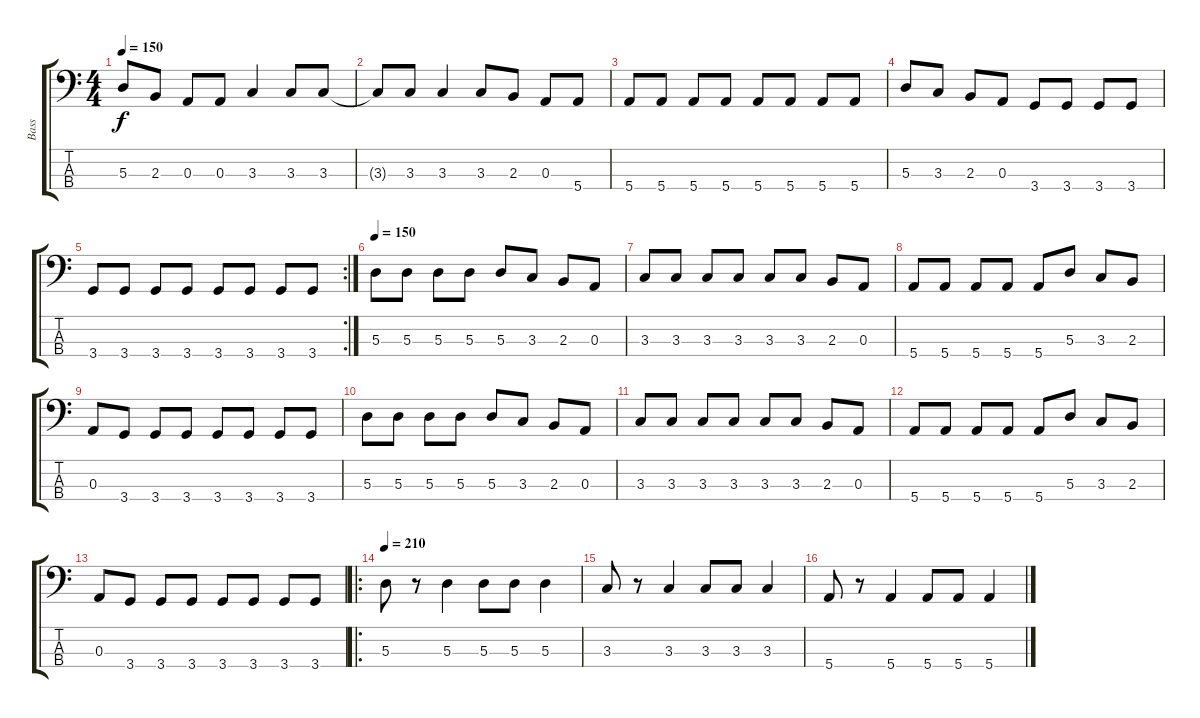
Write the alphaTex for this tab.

\track ("Bass" "Bass") {instrument electricbassfinger}
\staff {score tabs}
\tuning (G2 D2 A1 E1) {hide}
\ts (4 4)
\tempo 150
\clef f4
\ks c
5.3.8{dy f} 2.3.8 0.3.8 0.3.8 3.3.4 3.3.8 3.3.8 |
3.3{t}.8 3.3.8 3.3.4 3.3.8 2.3.8 0.3.8 5.4.8 |
5.4.8 5.4.8 5.4.8 5.4.8 5.4.8 5.4.8 5.4.8 5.4.8 |
5.3.8 3.3.8 2.3.8 0.3.8 3.4.8 3.4.8 3.4.8 3.4.8 |
\rc 2
3.4.8 3.4.8 3.4.8 3.4.8 3.4.8 3.4.8 3.4.8 3.4.8 |
\tempo 150
5.3.8 5.3.8 5.3.8 5.3.8 5.3.8 3.3.8 2.3.8 0.3.8 |
3.3.8 3.3.8 3.3.8 3.3.8 3.3.8 3.3.8 2.3.8 0.3.8 |
5.4.8 5.4.8 5.4.8 5.4.8 5.4.8 5.3.8 3.3.8 2.3.8 |
0.3.8 3.4.8 3.4.8 3.4.8 3.4.8 3.4.8 3.4.8 3.4.8 |
5.3.8 5.3.8 5.3.8 5.3.8 5.3.8 3.3.8 2.3.8 0.3.8 |
3.3.8 3.3.8 3.3.8 3.3.8 3.3.8 3.3.8 2.3.8 0.3.8 |
5.4.8 5.4.8 5.4.8 5.4.8 5.4.8 5.3.8 3.3.8 2.3.8 |
0.3.8 3.4.8 3.4.8 3.4.8 3.4.8 3.4.8 3.4.8 3.4.8 |
\ro
\tempo 210
5.3.8 r.8 5.3.4 5.3.8 5.3.8 5.3.4 |
3.3.8 r.8 3.3.4 3.3.8 3.3.8 3.3.4 |
5.4.8 r.8 5.4.4 5.4.8 5.4.8 5.4.4
